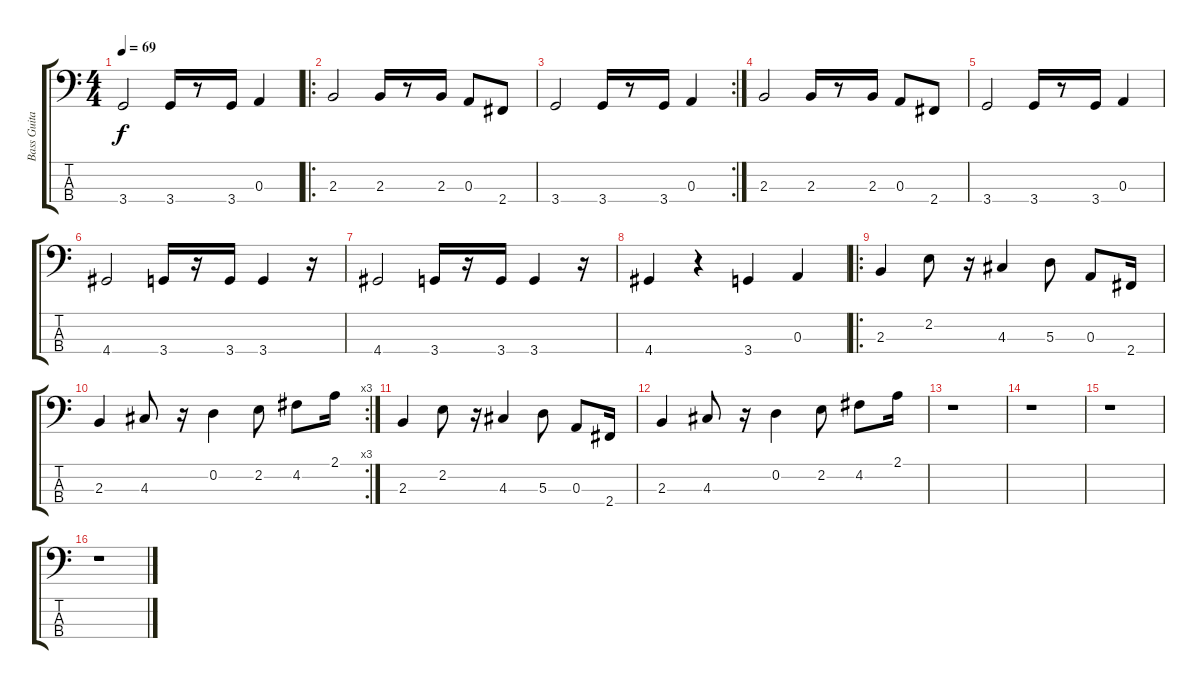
\track ("Bass Guitar" "Bass Guita") {instrument electricbassfinger}
\staff {score tabs}
\tuning (G2 D2 A1 E1) {hide}
\ts (4 4)
\tempo 69
\clef f4
\ks c
3.4.2{dy f} 3.4.16 r.8 3.4.16 0.3.4 |
\ro
2.3.2 2.3.16 r.8 2.3.16 0.3.8 2.4.8 |
\rc 2
3.4.2 3.4.16 r.8 3.4.16 0.3.4 |
2.3.2 2.3.16 r.8 2.3.16 0.3.8 2.4.8 |
3.4.2 3.4.16 r.8 3.4.16 0.3.4 |
4.4.2 3.4.16 r.16 3.4.16 3.4.4 r.16 |
4.4.2 3.4.16 r.16 3.4.16 3.4.4 r.16 |
4.4.4 r.4 3.4.4 0.3.4 |
\ro
2.3.4 2.2.8 r.16 4.3.4 5.3.8 0.3.8 2.4.16 |
\rc 3
2.3.4 4.3.8 r.16 0.2.4 2.2.8 4.2.8 2.1.16 |
2.3.4 2.2.8 r.16 4.3.4 5.3.8 0.3.8 2.4.16 |
2.3.4 4.3.8 r.16 0.2.4 2.2.8 4.2.8 2.1.16 |
r.1 |
r.1 |
r.1 |
r.1
